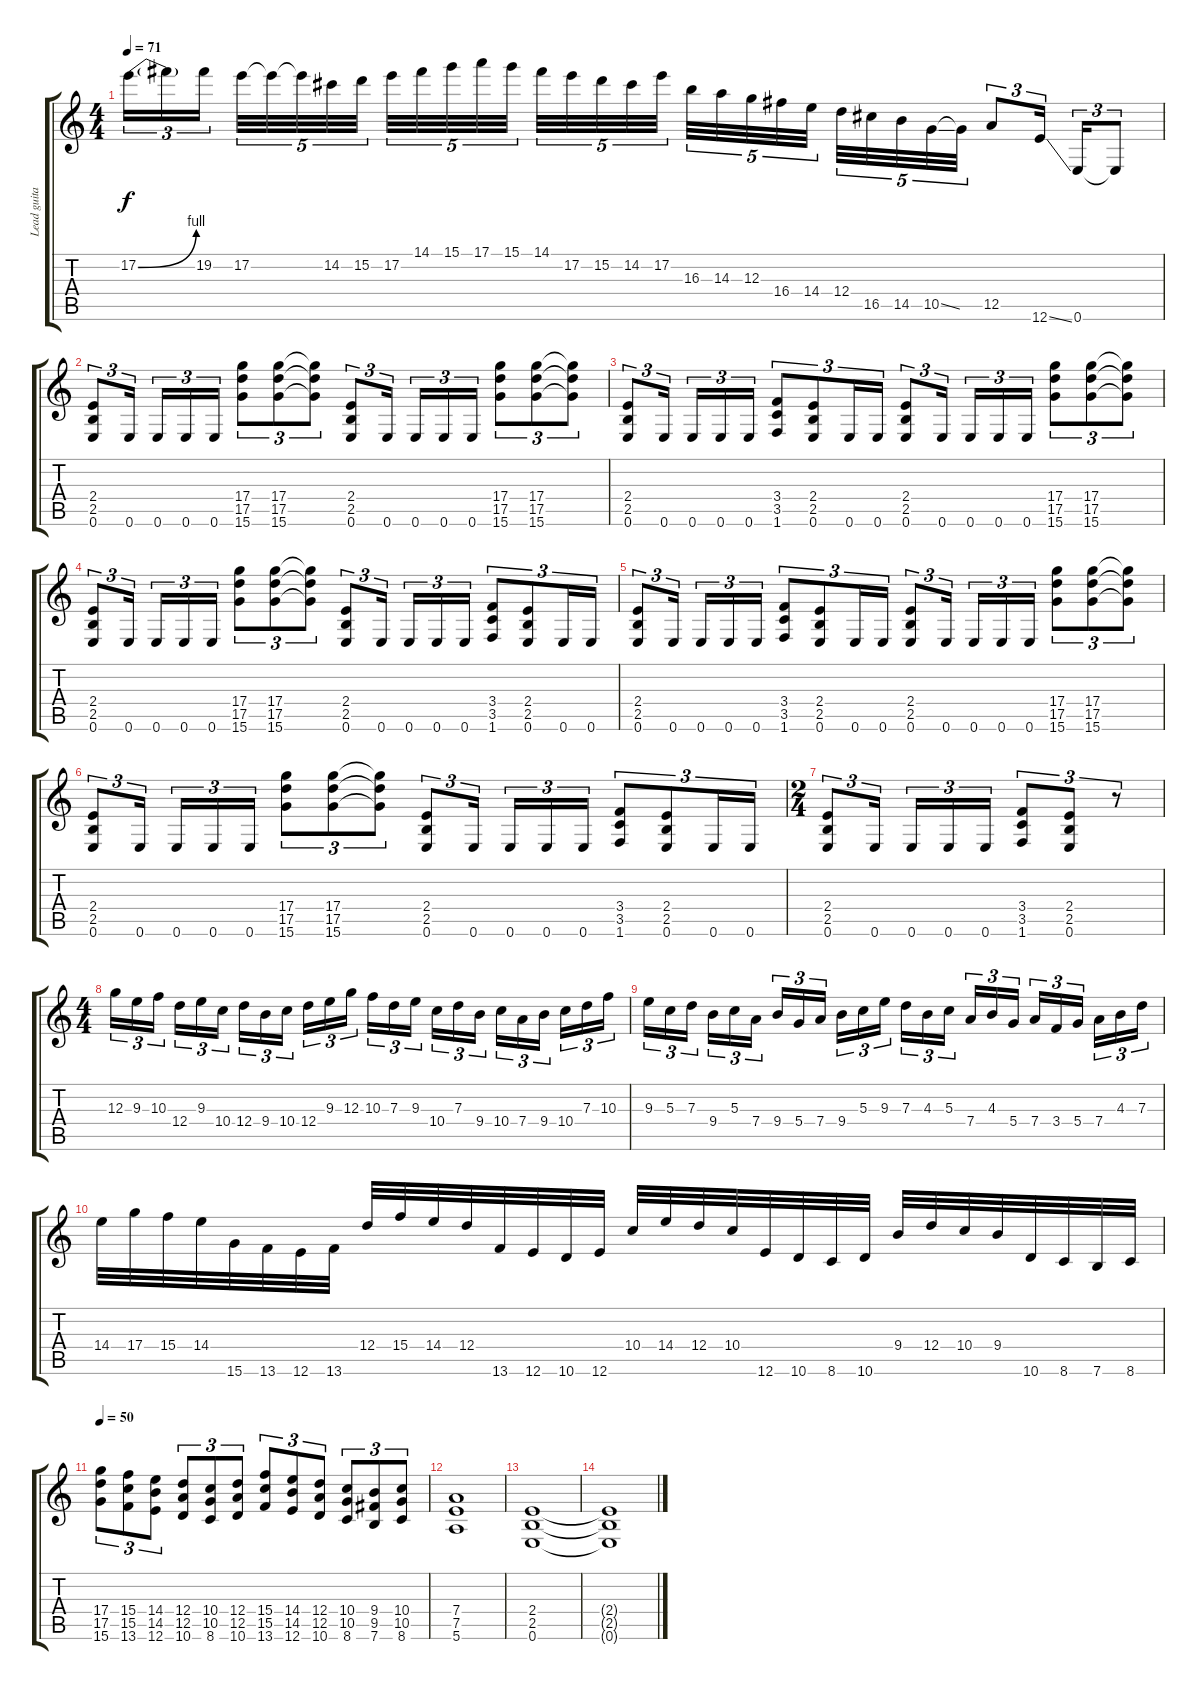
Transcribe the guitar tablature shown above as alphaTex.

\track ("Lead guitar (P.Rondat)" "Lead guita") {instrument overdrivenguitar}
\staff {score tabs}
\tuning (E4 B3 G3 D3 A2 E2) {hide}
\ts (4 4)
\tempo 71
\clef g2
\ks c
17.2{be (bend 0 0 60 4)}.16{tu (3 2) dy f} 17.2{t}.16{tu (3 2)} 19.2.16{tu (3 2)} 17.2.32{tu (5 4)} 17.2{t}.32{tu (5 4)} 17.2{t}.32{tu (5 4)} 14.2.32{tu (5 4)} 15.2.32{tu (5 4)} 17.2.32{tu (5 4)} 14.1.32{tu (5 4)} 15.1.32{tu (5 4)} 17.1.32{tu (5 4)} 15.1.32{tu (5 4)} 14.1.32{tu (5 4)} 17.2.32{tu (5 4)} 15.2.32{tu (5 4)} 14.2.32{tu (5 4)} 17.2.32{tu (5 4)} 16.3.32{tu (5 4)} 14.3.32{tu (5 4)} 12.3.32{tu (5 4)} 16.4.32{tu (5 4)} 14.4.32{tu (5 4)} 12.4.32{tu (5 4)} 16.5.32{tu (5 4)} 14.5.32{tu (5 4)} 10.5{ss}.32{tu (5 4)} 10.5{t}.32{tu (5 4)} 12.5.8{tu (3 2)} 12.6{ss}.16{tu (3 2)} 0.6.16{tu (3 2)} 0.6{t}.8{tu (3 2)} |
(2.4 2.5 0.6).8{tu (3 2)} 0.6.16{tu (3 2)} 0.6.16{tu (3 2)} 0.6.16{tu (3 2)} 0.6.16{tu (3 2)} (17.4 17.5 15.6).8{tu (3 2)} (17.4 17.5 15.6).8{tu (3 2)} (17.4{t} 17.5{t} 15.6{t}).8{tu (3 2)} (2.4 2.5 0.6).8{tu (3 2)} 0.6.16{tu (3 2)} 0.6.16{tu (3 2)} 0.6.16{tu (3 2)} 0.6.16{tu (3 2)} (17.4 17.5 15.6).8{tu (3 2)} (17.4 17.5 15.6).8{tu (3 2)} (17.4{t} 17.5{t} 15.6{t}).8{tu (3 2)} |
(2.4 2.5 0.6).8{tu (3 2)} 0.6.16{tu (3 2)} 0.6.16{tu (3 2)} 0.6.16{tu (3 2)} 0.6.16{tu (3 2)} (3.4 3.5 1.6).8{tu (3 2)} (2.4 2.5 0.6).8{tu (3 2)} 0.6.16{tu (3 2)} 0.6.16{tu (3 2)} (2.4 2.5 0.6).8{tu (3 2)} 0.6.16{tu (3 2)} 0.6.16{tu (3 2)} 0.6.16{tu (3 2)} 0.6.16{tu (3 2)} (17.4 17.5 15.6).8{tu (3 2)} (17.4 17.5 15.6).8{tu (3 2)} (17.4{t} 17.5{t} 15.6{t}).8{tu (3 2)} |
(2.4 2.5 0.6).8{tu (3 2)} 0.6.16{tu (3 2)} 0.6.16{tu (3 2)} 0.6.16{tu (3 2)} 0.6.16{tu (3 2)} (17.4 17.5 15.6).8{tu (3 2)} (17.4 17.5 15.6).8{tu (3 2)} (17.4{t} 17.5{t} 15.6{t}).8{tu (3 2)} (2.4 2.5 0.6).8{tu (3 2)} 0.6.16{tu (3 2)} 0.6.16{tu (3 2)} 0.6.16{tu (3 2)} 0.6.16{tu (3 2)} (3.4 3.5 1.6).8{tu (3 2)} (2.4 2.5 0.6).8{tu (3 2)} 0.6.16{tu (3 2)} 0.6.16{tu (3 2)} |
(2.4 2.5 0.6).8{tu (3 2)} 0.6.16{tu (3 2)} 0.6.16{tu (3 2)} 0.6.16{tu (3 2)} 0.6.16{tu (3 2)} (3.4 3.5 1.6).8{tu (3 2)} (2.4 2.5 0.6).8{tu (3 2)} 0.6.16{tu (3 2)} 0.6.16{tu (3 2)} (2.4 2.5 0.6).8{tu (3 2)} 0.6.16{tu (3 2)} 0.6.16{tu (3 2)} 0.6.16{tu (3 2)} 0.6.16{tu (3 2)} (17.4 17.5 15.6).8{tu (3 2)} (17.4 17.5 15.6).8{tu (3 2)} (17.4{t} 17.5{t} 15.6{t}).8{tu (3 2)} |
(2.4 2.5 0.6).8{tu (3 2)} 0.6.16{tu (3 2)} 0.6.16{tu (3 2)} 0.6.16{tu (3 2)} 0.6.16{tu (3 2)} (17.4 17.5 15.6).8{tu (3 2)} (17.4 17.5 15.6).8{tu (3 2)} (17.4{t} 17.5{t} 15.6{t}).8{tu (3 2)} (2.4 2.5 0.6).8{tu (3 2)} 0.6.16{tu (3 2)} 0.6.16{tu (3 2)} 0.6.16{tu (3 2)} 0.6.16{tu (3 2)} (3.4 3.5 1.6).8{tu (3 2)} (2.4 2.5 0.6).8{tu (3 2)} 0.6.16{tu (3 2)} 0.6.16{tu (3 2)} |
\ts (2 4)
(2.4 2.5 0.6).8{tu (3 2)} 0.6.16{tu (3 2)} 0.6.16{tu (3 2)} 0.6.16{tu (3 2)} 0.6.16{tu (3 2)} (3.4 3.5 1.6).8{tu (3 2)} (2.4 2.5 0.6).8{tu (3 2)} r.8{tu (3 2)} |
\ts (4 4)
12.3.16{tu (3 2)} 9.3.16{tu (3 2)} 10.3.16{tu (3 2)} 12.4.16{tu (3 2)} 9.3.16{tu (3 2)} 10.4.16{tu (3 2)} 12.4.16{tu (3 2)} 9.4.16{tu (3 2)} 10.4.16{tu (3 2)} 12.4.16{tu (3 2)} 9.3.16{tu (3 2)} 12.3.16{tu (3 2)} 10.3.16{tu (3 2)} 7.3.16{tu (3 2)} 9.3.16{tu (3 2)} 10.4.16{tu (3 2)} 7.3.16{tu (3 2)} 9.4.16{tu (3 2)} 10.4.16{tu (3 2)} 7.4.16{tu (3 2)} 9.4.16{tu (3 2)} 10.4.16{tu (3 2)} 7.3.16{tu (3 2)} 10.3.16{tu (3 2)} |
9.3.16{tu (3 2)} 5.3.16{tu (3 2)} 7.3.16{tu (3 2)} 9.4.16{tu (3 2)} 5.3.16{tu (3 2)} 7.4.16{tu (3 2)} 9.4.16{tu (3 2)} 5.4.16{tu (3 2)} 7.4.16{tu (3 2)} 9.4.16{tu (3 2)} 5.3.16{tu (3 2)} 9.3.16{tu (3 2)} 7.3.16{tu (3 2)} 4.3.16{tu (3 2)} 5.3.16{tu (3 2)} 7.4.16{tu (3 2)} 4.3.16{tu (3 2)} 5.4.16{tu (3 2)} 7.4.16{tu (3 2)} 3.4.16{tu (3 2)} 5.4.16{tu (3 2)} 7.4.16{tu (3 2)} 4.3.16{tu (3 2)} 7.3.16{tu (3 2)} |
14.4.32 17.4.32 15.4.32 14.4.32 15.6.32 13.6.32 12.6.32 13.6.32 12.4.32 15.4.32 14.4.32 12.4.32 13.6.32 12.6.32 10.6.32 12.6.32 10.4.32 14.4.32 12.4.32 10.4.32 12.6.32 10.6.32 8.6.32 10.6.32 9.4.32 12.4.32 10.4.32 9.4.32 10.6.32 8.6.32 7.6.32 8.6.32 |
\tempo 50
(17.4 17.5 15.6).8{tu (3 2)} (15.4 15.5 13.6).8{tu (3 2)} (14.4 14.5 12.6).8{tu (3 2)} (12.4 12.5 10.6).8{tu (3 2)} (10.4 10.5 8.6).8{tu (3 2)} (12.4 12.5 10.6).8{tu (3 2)} (15.4 15.5 13.6).8{tu (3 2)} (14.4 14.5 12.6).8{tu (3 2)} (12.4 12.5 10.6).8{tu (3 2)} (10.4 10.5 8.6).8{tu (3 2)} (9.4 9.5 7.6).8{tu (3 2)} (10.4 10.5 8.6).8{tu (3 2)} |
(7.4 7.5 5.6).1 |
(2.4 2.5 0.6).1{volume 1} |
(2.4{t} 2.5{t} 0.6{t}).1
